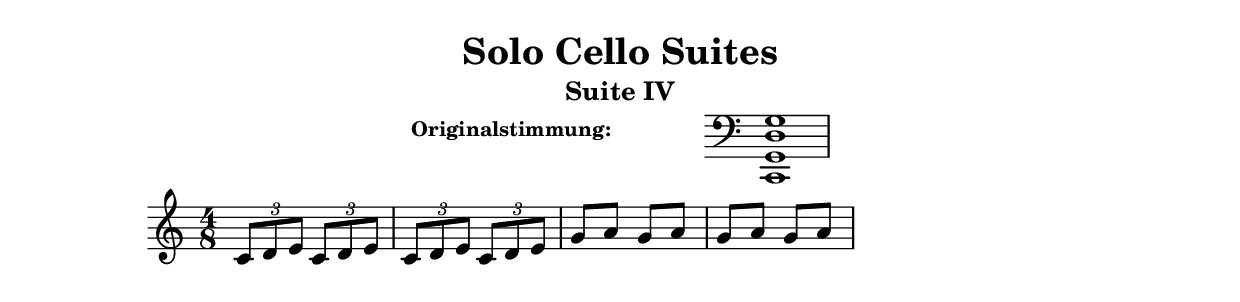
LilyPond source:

%% Do not edit this file; it is auto-generated from LSR!
%% Tags: staff-notation, editorial-and-educational-use
\version "2.11.35"

\header { texidoc = "
The \\markup command is quite versatile. In this snippet, it contains a
\\score bloc instead of texts or marks.
" }
% begin verbatim
tuning = \markup {
    \score {
	\new Staff \with {
	    \remove Time_signature_engraver
	} {
	    \clef bass  <c, g, d g>1
	}
	\layout { ragged-right = ##t }
    }
}


\header {
    title = "Solo Cello Suites"
    subtitle = "Suite IV"
    subsubtitle = \markup { "Originalstimmung:" \tuning }
}
% begin verbatim
\relative {
    \time 4/8
    \times 2/3 { c'8 d e } \times 2/3 {c d e}
    \times 2/3 { c8 d e } \times 2/3 {c d e}
    g8 a8 g8 a 
    g8 a8 g8 a 
}
